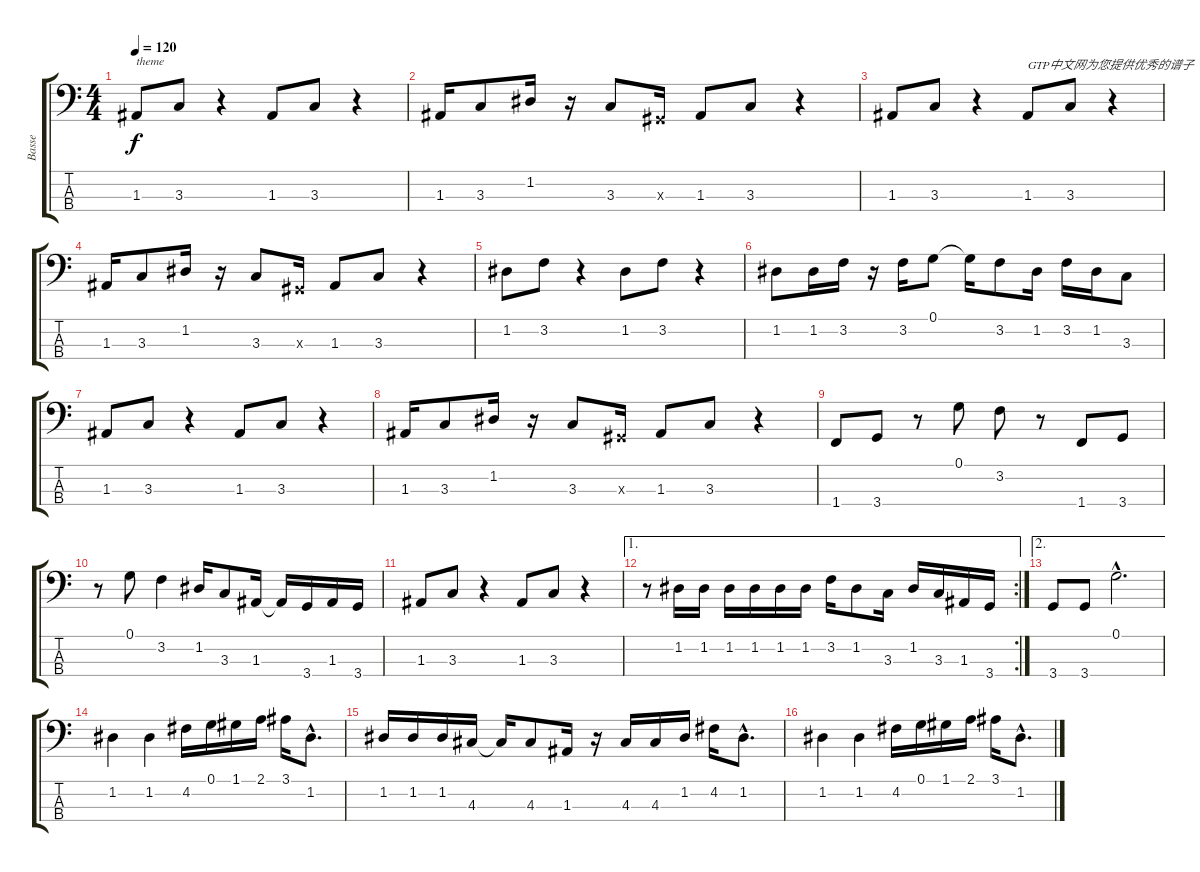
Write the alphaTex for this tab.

\track ("Basse" "Basse") {instrument electricbasspick}
\staff {score tabs}
\tuning (G2 D2 A1 E1) {hide}
\ts (4 4)
\tempo 120
\clef f4
\ks c
1.3.8{txt "theme" dy f instrument electricbasspick} 3.3.8 r.4 1.3.8 3.3.8 r.4 |
1.3.16 3.3.8 1.2.16 r.16 3.3.8 -1.3{x}.16 1.3.8 3.3.8 r.4 |
1.3.8 3.3.8 r.4 1.3.8{txt "GTP中文网为您提供优秀的谱子"} 3.3.8 r.4 |
1.3.16 3.3.8 1.2.16 r.16 3.3.8 -1.3{x}.16 1.3.8 3.3.8 r.4 |
1.2.8 3.2.8 r.4 1.2.8 3.2.8 r.4 |
1.2.8 1.2.16 3.2.16 r.16 3.2.16 0.1.8 0.1{t}.16 3.2.8 1.2.16 3.2.16 1.2.16 3.3.8 |
1.3.8 3.3.8 r.4 1.3.8 3.3.8 r.4 |
1.3.16 3.3.8 1.2.16 r.16 3.3.8 -1.3{x}.16 1.3.8 3.3.8 r.4 |
1.4.8 3.4.8 r.8 0.1.8 3.2.8 r.8 1.4.8 3.4.8 |
r.8 0.1.8 3.2.4 1.2.16 3.3.8 1.3.16 1.3{t}.16 3.4.16 1.3.16 3.4.16 |
1.3.8 3.3.8 r.4 1.3.8 3.3.8 r.4 |
\ae 1
\rc 2
r.8 1.2.16 1.2.16 1.2.16 1.2.16 1.2.16 1.2.16 3.2.16 1.2.8 3.3.16 1.2.16 3.3.16 1.3.16 3.4.16 |
\ae 2
3.4.8 3.4.8 0.1{hac}.2{d} |
1.2.4 1.2.4 4.2.16 0.1.16 1.1.16 2.1.16 3.1.16 1.2{hac}.8{d} |
1.2.16 1.2.16 1.2.16 4.3.16 4.3{t}.16 4.3.8 1.3.16 r.16 4.3.16 4.3.16 1.2.16 4.2.16 1.2{hac}.8{d} |
1.2.4 1.2.4 4.2.16 0.1.16 1.1.16 2.1.16 3.1.16 1.2{hac}.8{d}
